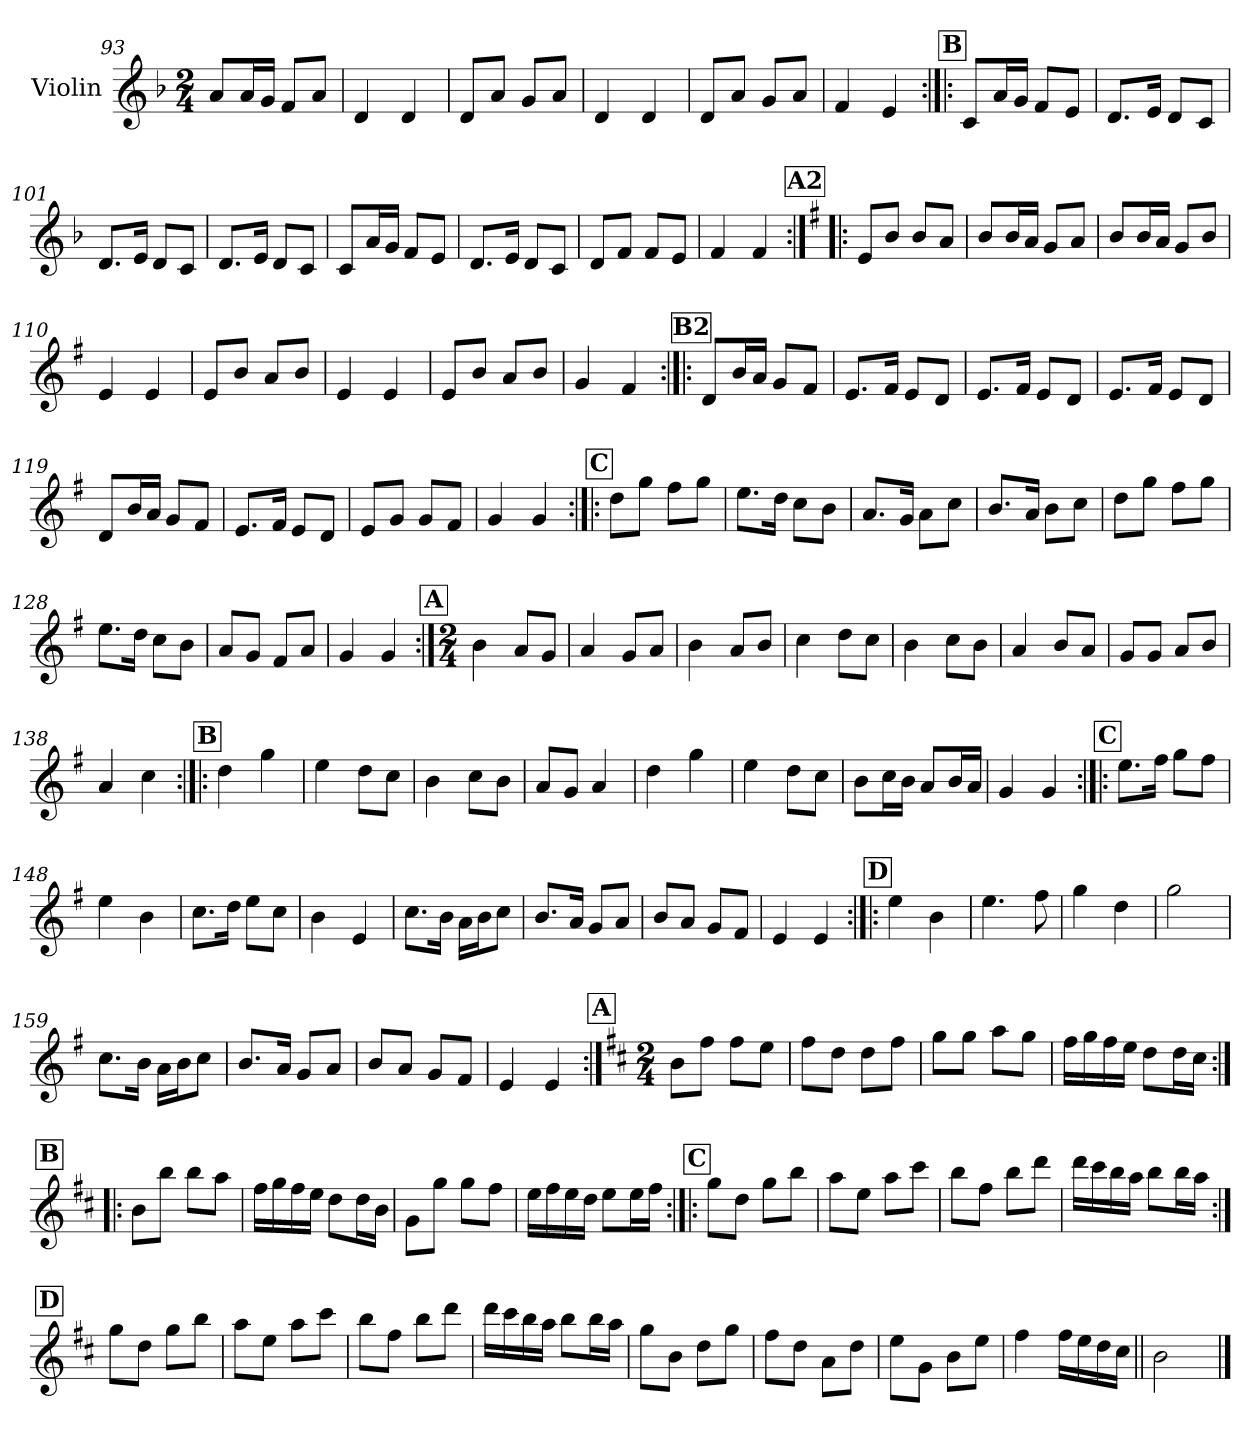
**kern
*part1
*staff1
*I"Violin
*I'Vln.
*clefG2
*k[b-]
*M2/4
=93
8a/L
16a/L
16g/JJ
8f/L
8a/J
=94
4d/
4d/
=95
8d/L
8a/J
8g/L
8a/J
=96
4d/
4d/
=97
8d/L
8a/J
8g/L
8a/J
=98
4f/
4e/
!!LO:LB:g=z
!!LO:REH:place=s1:a:B:cj:fs=14:t=B
=99:|!|:
8c/L
16a/L
16g/JJ
8f/L
8e/J
=100
8.d/L
16e/Jk
8d/L
8c/J
=101
8.d/L
16e/Jk
8d/L
8c/J
=102
8.d/L
16e/Jk
8d/L
8c/J
=103
8c/L
16a/L
16g/JJ
8f/L
8e/J
=104
8.d/L
16e/Jk
8d/L
8c/J
=105
8d/L
8f/J
8f/L
8e/J
=106
4f/
4f/
!!LO:LB:g=z
!!LO:REH:place=s1:a:B:cj:fs=14:t=A2
=107:|!|:
*k[f#]
8e/L
8b/J
8b/L
8a/J
=108
8b/L
16b/L
16a/JJ
8g/L
8a/J
=109
8b/L
16b/L
16a/JJ
8g/L
8b/J
=110
4e/
4e/
=111
8e/L
8b/J
8a/L
8b/J
=112
4e/
4e/
=113
8e/L
8b/J
8a/L
8b/J
=114
4g/
4f#/
!!LO:LB:g=z
!!LO:REH:place=s1:a:B:cj:fs=14:t=B2
=115:|!|:
8d/L
16b/L
16a/JJ
8g/L
8f#/J
=116
8.e/L
16f#/Jk
8e/L
8d/J
=117
8.e/L
16f#/Jk
8e/L
8d/J
=118
8.e/L
16f#/Jk
8e/L
8d/J
=119
8d/L
16b/L
16a/JJ
8g/L
8f#/J
=120
8.e/L
16f#/Jk
8e/L
8d/J
=121
8e/L
8g/J
8g/L
8f#/J
=122
4g/
4g/
!!LO:LB:g=z
!!LO:REH:place=s1:a:B:cj:fs=14:t=C
=123:|!|:
8dd\L
8gg\J
8ff#\L
8gg\J
=124
8.ee\L
16dd\Jk
8cc\L
8b\J
=125
8.a/L
16g/Jk
8a\L
8cc\J
=126
8.b/L
16a/Jk
8b\L
8cc\J
=127
8dd\L
8gg\J
8ff#\L
8gg\J
=128
8.ee\L
16dd\Jk
8cc\L
8b\J
=129
8a/L
8g/J
8f#/L
8a/J
=130
4g/
4g/
!!LO:PB:g=z
!!LO:REH:place=s1:a:B:cj:fs=14:t=A
=131:|!
*M2/4
4b\
8a/L
8g/J
=132
4a/
8g/L
8a/J
=133
4b\
8a/L
8b/J
=134
4cc\
8dd\L
8cc\J
=135
4b\
8cc\L
8b\J
=136
4a/
8b/L
8a/J
=137
8g/L
8g/J
8a/L
8b/J
=138
4a/
4cc\
!!LO:LB:g=z
!!LO:REH:place=s1:a:B:cj:fs=14:t=B
=139:|!|:
4dd\
4gg\
=140
4ee\
8dd\L
8cc\J
=141
4b\
8cc\L
8b\J
=142
8a/L
8g/J
4a/
=143
4dd\
4gg\
=144
4ee\
8dd\L
8cc\J
=145
8b\L
16cc\L
16b\JJ
8a/L
16b/L
16a/JJ
=146
4g/
4g/
!!LO:LB:g=z
!!LO:REH:place=s1:a:B:cj:fs=14:t=C
=147:|!|:
8.ee\L
16ff#\Jk
8gg\L
8ff#\J
=148
4ee\
4b\
=149
8.cc\L
16dd\Jk
8ee\L
8cc\J
=150
4b\
4e/
=151
8.cc\L
16b\Jk
16a\LL
16b\J
8cc\J
=152
8.b/L
16a/Jk
8g/L
8a/J
=153
8b/L
8a/J
8g/L
8f#/J
=154
4e/
4e/
!!LO:LB:g=z
!!LO:REH:place=s1:a:B:cj:fs=14:t=D
=155:|!|:
4ee\
4b\
=156
4.ee\
8ff#\
=157
4gg\
4dd\
=158
2gg\
=159
8.cc\L
16b\Jk
16a\LL
16b\J
8cc\J
=160
8.b/L
16a/Jk
8g/L
8a/J
=161
8b/L
8a/J
8g/L
8f#/J
=162
4e/
4e/
!!LO:PB:g=z
!!LO:REH:place=s1:a:B:cj:fs=14:t=A
=163:|!
*k[f#c#]
*M2/4
8b\L
8ff#\J
8ff#\L
8ee\J
=164
8ff#\L
8dd\J
8dd\L
8ff#\J
=165
8gg\L
8gg\J
8aa\L
8gg\J
=166
16ff#\LL
16gg\
16ff#\
16ee\JJ
8dd\L
16dd\L
16cc#\JJ
!!LO:LB:g=z
!!LO:REH:place=s1:a:B:cj:fs=14:t=B
=167:|!|:
8b\L
8bb\J
8bb\L
8aa\J
=168
16ff#\LL
16gg\
16ff#\
16ee\JJ
8dd\L
16dd\L
16b\JJ
=169
8g\L
8gg\J
8gg\L
8ff#\J
=170
16ee\LL
16ff#\
16ee\
16dd\JJ
8ee\L
16ee\L
16ff#\JJ
!!LO:LB:g=z
!!LO:REH:place=s1:a:B:cj:fs=14:t=C
=171:|!|:
8gg\L
8dd\J
8gg\L
8bb\J
=172
8aa\L
8ee\J
8aa\L
8ccc#\J
=173
8bb\L
8ff#\J
8bb\L
8ddd\J
=174
16ddd\LL
16ccc#\
16bb\
16aa\JJ
8bb\L
16bb\L
16aa\JJ
!!LO:LB:g=z
!!LO:REH:place=s1:a:B:cj:fs=14:t=D
=175:|!
8gg\L
8dd\J
8gg\L
8bb\J
=176
8aa\L
8ee\J
8aa\L
8ccc#\J
=177
8bb\L
8ff#\J
8bb\L
8ddd\J
=178
16ddd\LL
16ccc#\
16bb\
16aa\JJ
8bb\L
16bb\L
16aa\JJ
!!LO:LB:g=z
=179
8gg\L
8b\J
8dd\L
8gg\J
=180
8ff#\L
8dd\J
8a\L
8dd\J
=181
8ee\L
8g\J
8b\L
8ee\J
=182
4ff#\
16ff#\LL
16ee\
16dd\
16cc#\JJ
=183||
2b\
==
*-
